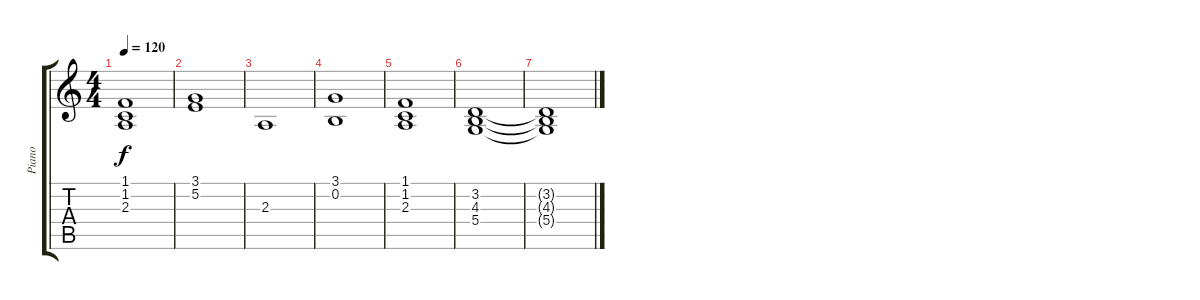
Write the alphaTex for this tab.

\track ("Piano" "Piano") {instrument acousticgrandpiano}
\staff {score tabs}
\tuning (E4 B3 G3 D3 A2 E2) {hide}
\ts (4 4)
\tempo 120
\clef g2
\ks c
(1.1 1.2 2.3).1{dy f} |
(3.1 5.2).1 |
2.3.1 |
(3.1 0.2).1 |
(1.1 1.2 2.3).1 |
(3.2 4.3 5.4).1 |
(3.2{t} 4.3{t} 5.4{t}).1
